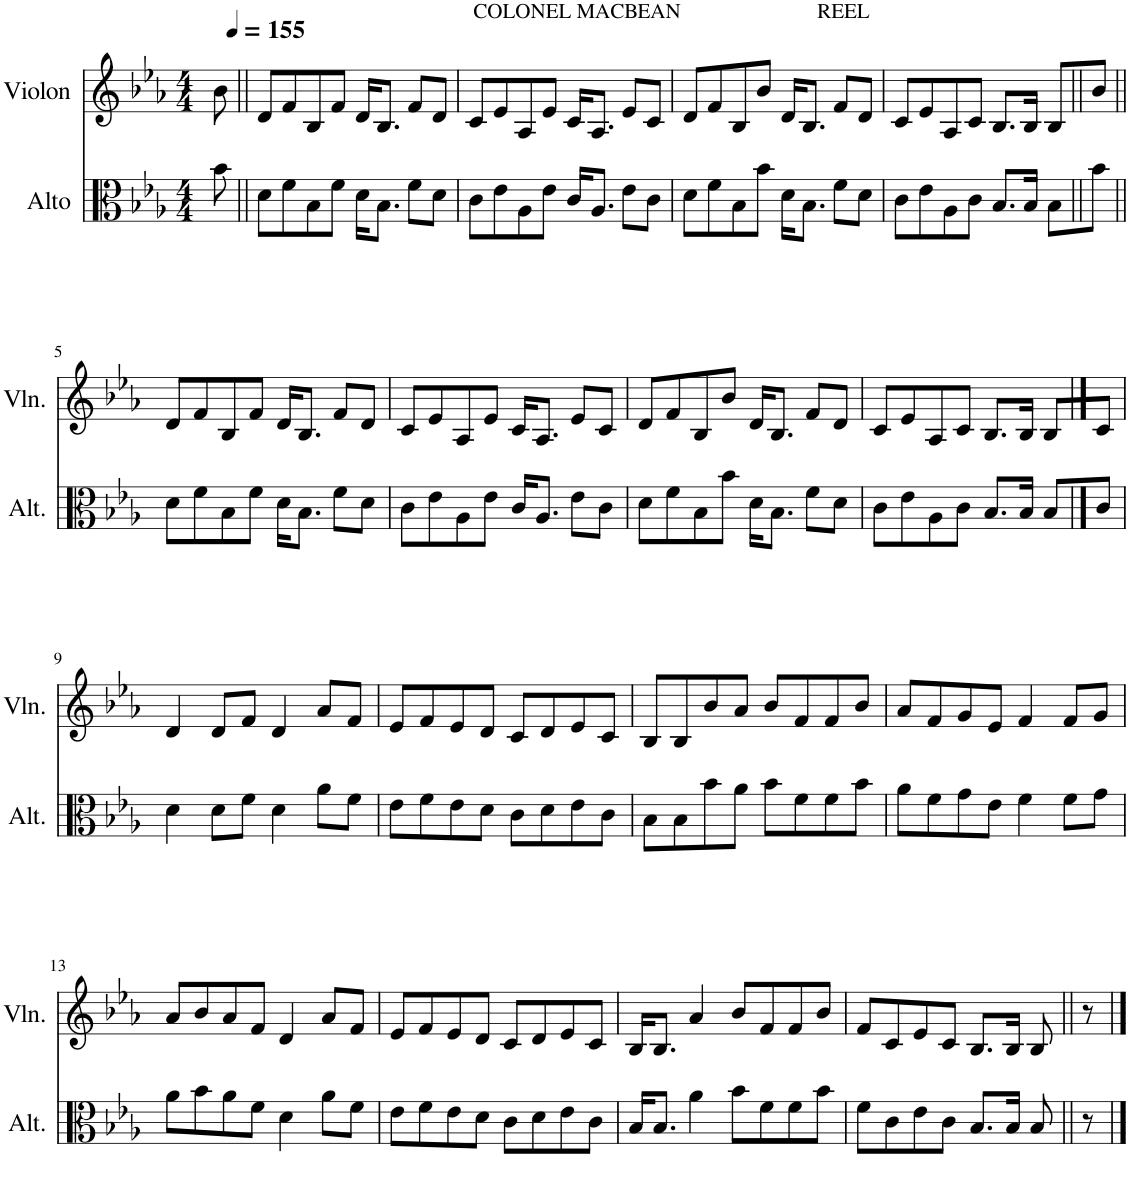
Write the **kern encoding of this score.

**kern	**kern
*part2	*part1
*staff2	*staff1
*I"Alto	*I"Violon
*I'Alt.	*I'Vln.
*clefC3	*clefG2
*k[b-e-a-]	*k[b-e-a-]
*M4/4	*M4/4
*MM155	*MM155
=	=
8b-\	8b-\
=1||	=1||
8d\L	8d/L
8f\	8f/
8B-\	8B-/
8f\J	8f/J
16d\KL	16d/KL
8.B-\J	8.B-/J
8f\L	8f/L
8d\J	8d/J
=2	=2
!	!LO:TX:a:t=COLONEL MACBEAN
8c\L	8c/L
8e-\	8e-/
8A-\	8A-/
8e-\J	8e-/J
16c/KL	16c/KL
8.A-/J	8.A-/J
8e-\L	8e-/L
8c\J	8c/J
=3	=3
8d\L	8d/L
8f\	8f/
8B-\	8B-/
8b-\J	8b-/J
16d\KL	16d/KL
8.B-\J	8.B-/J
!	!LO:TX:a:t=REEL
8f\L	8f/L
8d\J	8d/J
=4	=4
8c\L	8c/L
8e-\	8e-/
8A-\	8A-/
8c\J	8c/J
8.B-/L	8.B-/L
16B-/Jk	16B-/Jk
8B-\L	8B-/L
8b-\J	8b-/J
!!LO:LB:g=z
=5||	=5||
8d\L	8d/L
8f\	8f/
8B-\	8B-/
8f\J	8f/J
16d\KL	16d/KL
8.B-\J	8.B-/J
8f\L	8f/L
8d\J	8d/J
=6	=6
8c\L	8c/L
8e-\	8e-/
8A-\	8A-/
8e-\J	8e-/J
16c/KL	16c/KL
8.A-/J	8.A-/J
8e-\L	8e-/L
8c\J	8c/J
=7	=7
8d\L	8d/L
8f\	8f/
8B-\	8B-/
8b-\J	8b-/J
16d\KL	16d/KL
8.B-\J	8.B-/J
8f\L	8f/L
8d\J	8d/J
=8	=8
8c\L	8c/L
8e-\	8e-/
8A-\	8A-/
8c\J	8c/J
8.B-/L	8.B-/L
16B-/Jk	16B-/Jk
8B-/L	8B-/L
8c/J	8c/J
!!LO:LB:g=z
=9	=9
4d\	4d/
8d\L	8d/L
8f\J	8f/J
4d\	4d/
8a-\L	8a-/L
8f\J	8f/J
=10	=10
8e-\L	8e-/L
8f\	8f/
8e-\	8e-/
8d\J	8d/J
8c\L	8c/L
8d\	8d/
8e-\	8e-/
8c\J	8c/J
=11	=11
8B-\L	8B-/L
8B-\	8B-/
8b-\	8b-/
8a-\J	8a-/J
8b-\L	8b-/L
8f\	8f/
8f\	8f/
8b-\J	8b-/J
=12	=12
8a-\L	8a-/L
8f\	8f/
8g\	8g/
8e-\J	8e-/J
4f\	4f/
8f\L	8f/L
8g\J	8g/J
!!LO:LB:g=z
=13	=13
8a-\L	8a-/L
8b-\	8b-/
8a-\	8a-/
8f\J	8f/J
4d\	4d/
8a-\L	8a-/L
8f\J	8f/J
=14	=14
8e-\L	8e-/L
8f\	8f/
8e-\	8e-/
8d\J	8d/J
8c\L	8c/L
8d\	8d/
8e-\	8e-/
8c\J	8c/J
=15	=15
16B-/KL	16B-/KL
8.B-/J	8.B-/J
4a-\	4a-/
8b-\L	8b-/L
8f\	8f/
8f\	8f/
8b-\J	8b-/J
=16	=16
8f\L	8f/L
8c\	8c/
8e-\	8e-/
8c\J	8c/J
8.B-/L	8.B-/L
16B-/Jk	16B-/Jk
8B-/	8B-/
8r	8r
==	==
*-	*-
